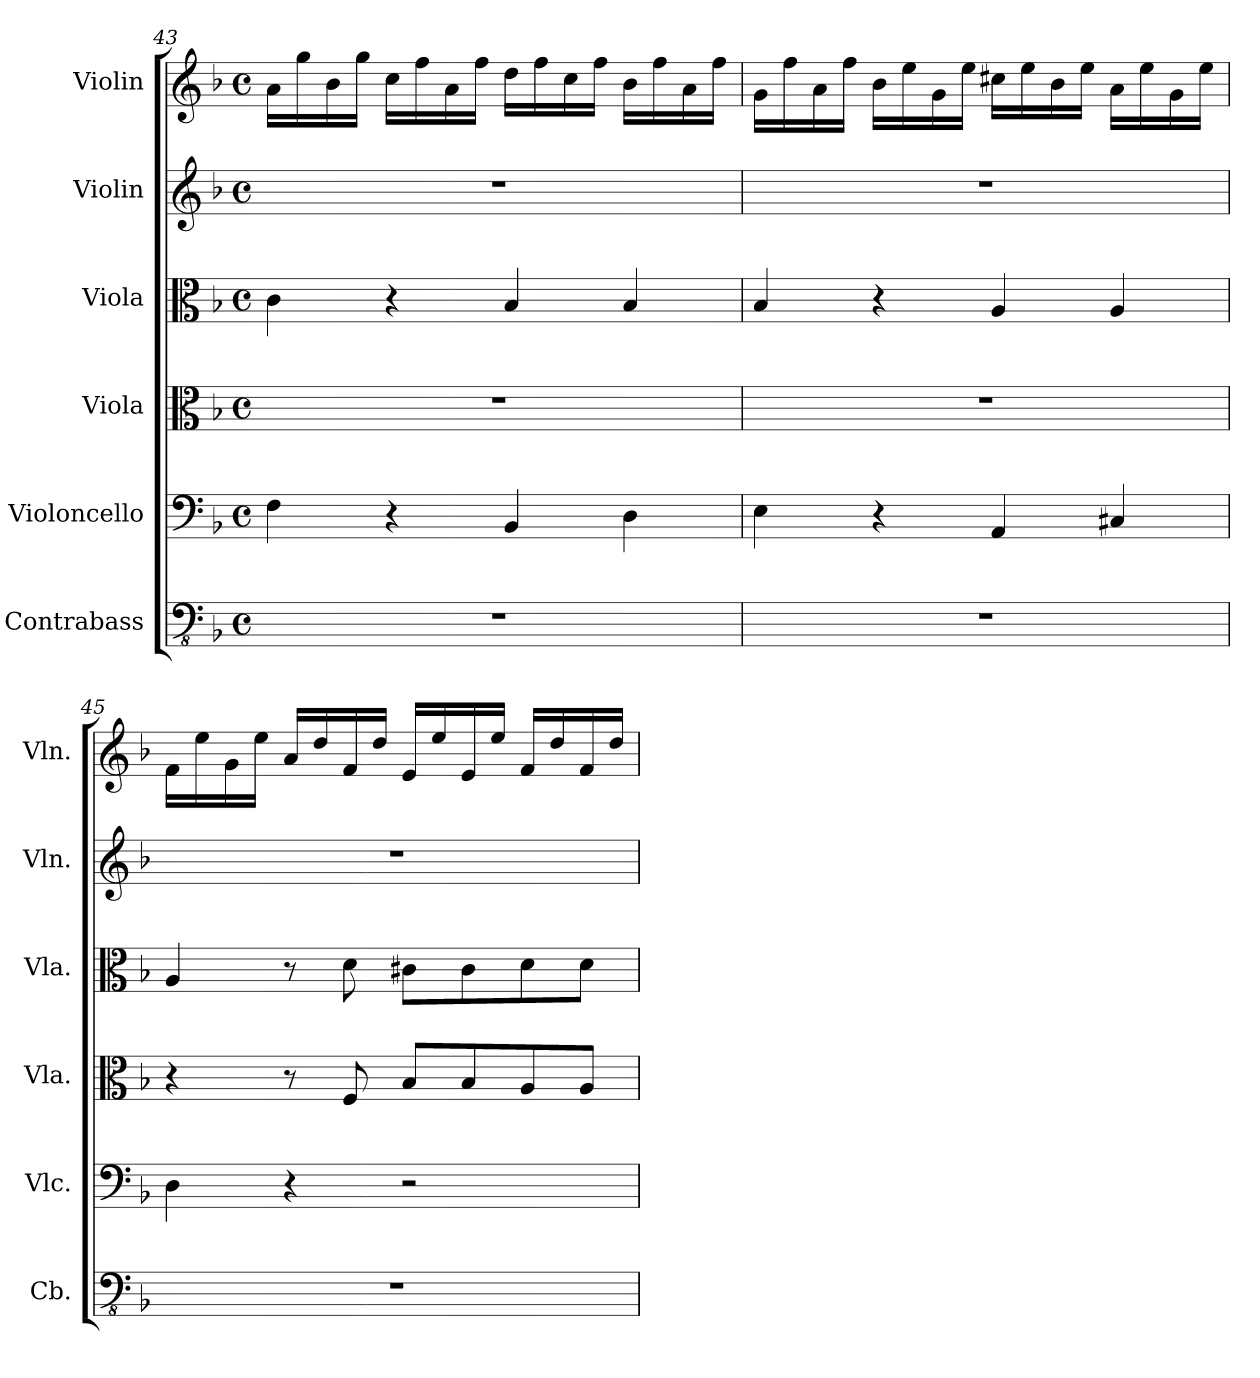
**kern	**kern	**kern	**kern	**kern	**kern
*part6	*part5	*part4	*part3	*part2	*part1
*staff6	*staff5	*staff4	*staff3	*staff2	*staff1
*I"Contrabass	*I"Violoncello	*I"Viola	*I"Viola	*I"Violin	*I"Violin
*I'Cb.	*I'Vlc.	*I'Vla.	*I'Vla.	*I'Vln.	*I'Vln.
!!LO:PB:g=z
*clefFv4	*clefF4	*clefC3	*clefC3	*clefG2	*clefG2
*ITrd7c12	*	*	*	*	*
*k[b-]	*k[b-]	*k[b-]	*k[b-]	*k[b-]	*k[b-]
*M4/4	*M4/4	*M4/4	*M4/4	*M4/4	*M4/4
*met(c)	*met(c)	*met(c)	*met(c)	*met(c)	*met(c)
=43	=43	=43	=43	=43	=43
1r	4F\	1r	4c\	1r	16a\LL
.	.	.	.	.	16gg\
.	.	.	.	.	16b-\
.	.	.	.	.	16gg\JJ
.	4r	.	4r	.	16cc\LL
.	.	.	.	.	16ff\
.	.	.	.	.	16a\
.	.	.	.	.	16ff\JJ
.	4BB-/	.	4B-/	.	16dd\LL
.	.	.	.	.	16ff\
.	.	.	.	.	16cc\
.	.	.	.	.	16ff\JJ
.	4D\	.	4B-/	.	16b-\LL
.	.	.	.	.	16ff\
.	.	.	.	.	16a\
.	.	.	.	.	16ff\JJ
=44	=44	=44	=44	=44	=44
1r	4E\	1r	4B-/	1r	16g\LL
.	.	.	.	.	16ff\
.	.	.	.	.	16a\
.	.	.	.	.	16ff\JJ
.	4r	.	4r	.	16b-\LL
.	.	.	.	.	16ee\
.	.	.	.	.	16g\
.	.	.	.	.	16ee\JJ
.	4AA/	.	4A/	.	16cc#X\LL
.	.	.	.	.	16ee\
.	.	.	.	.	16b-\
.	.	.	.	.	16ee\JJ
.	4C#X/	.	4A/	.	16a\LL
.	.	.	.	.	16ee\
.	.	.	.	.	16g\
.	.	.	.	.	16ee\JJ
!!LO:LB:g=z
=45	=45	=45	=45	=45	=45
1r	4D\	4r	4A/	1r	16f\LL
.	.	.	.	.	16ee\
.	.	.	.	.	16g\
.	.	.	.	.	16ee\JJ
.	4r	8r	8r	.	16a/LL
.	.	.	.	.	16dd/
.	.	8F/	8d\	.	16f/
.	.	.	.	.	16dd/JJ
.	2r	8B-/L	8c#X\L	.	16e/LL
.	.	.	.	.	16ee/
.	.	8B-/	8c#\	.	16e/
.	.	.	.	.	16ee/JJ
.	.	8A/	8d\	.	16f/LL
.	.	.	.	.	16dd/
.	.	8A/J	8d\J	.	16f/
.	.	.	.	.	16dd/JJ
=	=	=	=	=	=
*-	*-	*-	*-	*-	*-
